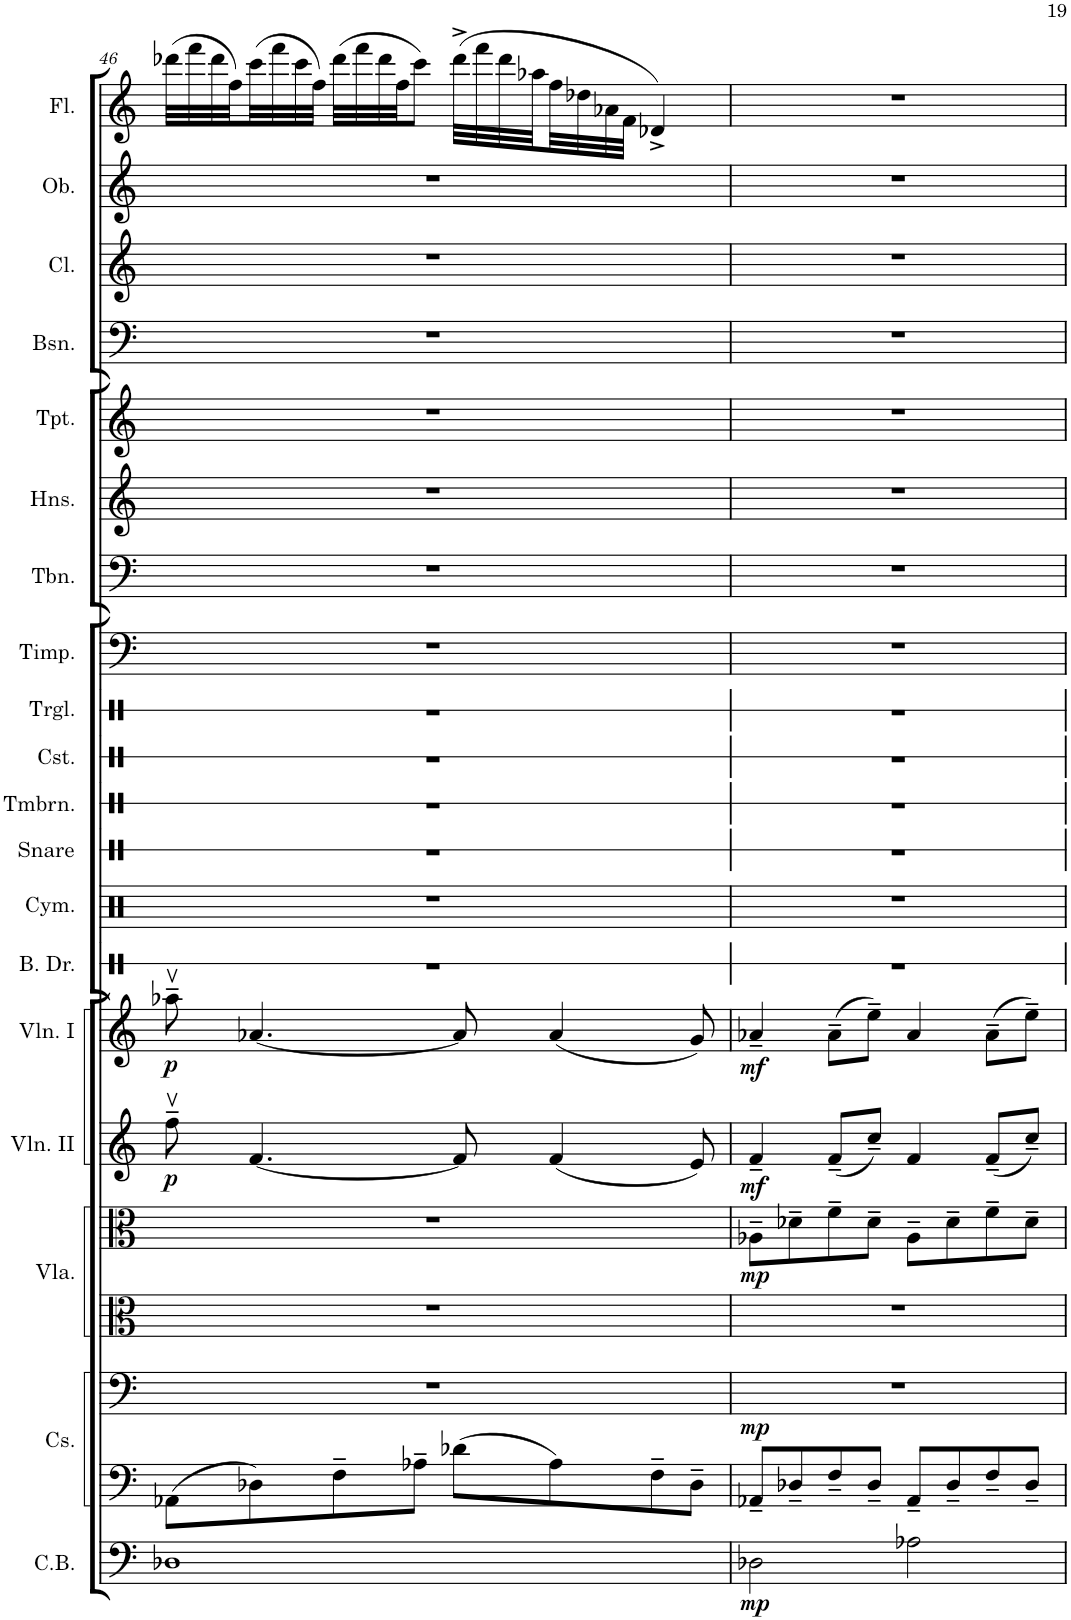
**kern	**dynam	**kern	**kern	**dynam	**kern	**kern	**dynam	**kern	**dynam	**kern	**dynam	**kern	**kern	**kern	**kern	**kern	**kern	**kern	**kern	**kern	**kern	**kern	**kern	**kern	**kern
*part19	*part19	*part18	*part18	*part18	*part17	*part17	*part17	*part16	*part16	*part15	*part15	*part14	*part13	*part12	*part11	*part10	*part9	*part8	*part7	*part6	*part5	*part4	*part3	*part2	*part1
*staff21	*staff21	*staff20	*staff19	*staff19/20	*staff18	*staff17	*staff17/18	*staff16	*staff16	*staff15	*staff15	*staff14	*staff13	*staff12	*staff11	*staff10	*staff9	*staff8	*staff7	*staff6	*staff5	*staff4	*staff3	*staff2	*staff1
*I"Contrabass	*	*I"Violoncellos	*	*	*I"Viola	*	*	*I"Violin II	*	*I"Violin I	*	*I"Bass Drum	*I"Cymbals	*I"Snare Drum	*I"Tambourine	*I"Castanets	*I"Triangle	*I"Timpani	*I"Trombone	*I"3 Horns	*I"Trumpet	*I"Bassoon	*I"Clarinet	*I"Oboe	*I"Flute
*I'C.B.	*	*	*	*	*I'Vla.	*	*	*I'Vln. II	*	*I'Vln. I	*	*I'B. Dr.	*I'Cym.	*I'Snare	*I'Tmbrn.	*I'Cst.	*I'Trgl.	*I'Timp.	*I'Tbn.	*I'Hns.	*I'Tpt.	*I'Bsn.	*I'Cl.	*I'Ob.	*I'Fl.
!!LO:PB:g=z
*clefF4	*	*clefF4	*clefF4	*	*clefC3	*clefC3	*	*clefG2	*	*clefG2	*	*clefX	*clefX	*clefX	*clefX	*clefX	*clefX	*clefF4	*clefF4	*clefG2	*clefG2	*clefF4	*clefG2	*clefG2	*clefG2
*Trd7c12	*	*	*	*	*	*	*	*	*	*	*	*	*	*	*	*	*	*	*	*Trd4c7	*Trd1c2	*	*Trd1c2	*	*
*k[]	*	*k[]	*k[]	*	*k[]	*k[]	*	*k[]	*	*k[]	*	*k[]	*k[]	*k[]	*k[]	*k[]	*k[]	*k[]	*k[]	*k[]	*k[]	*k[]	*k[]	*k[]	*k[]
*M4/4	*	*M4/4	*M4/4	*	*M4/4	*M4/4	*	*M4/4	*	*M4/4	*	*M4/4	*M4/4	*M4/4	*M4/4	*M4/4	*M4/4	*M4/4	*M4/4	*M4/4	*M4/4	*M4/4	*M4/4	*M4/4	*M4/4
=46	=46	=46	=46	=46	=46	=46	=46	=46	=46	=46	=46	=46	=46	=46	=46	=46	=46	=46	=46	=46	=46	=46	=46	=46	=46
!	!	!	!	!	!	!	!	!	!LO:DY:b	!	!LO:DY:b	!	!	!	!	!	!	!	!	!	!	!	!	!	!
1D-X	.	8AA-X\L	1r	.	1r	1r	.	8ffv~\	p	8aa-Xv~\	p	1r	1r	1r	1r	1r	1r	1r	1r	1r	1r	1r	1r	1r	(32ddd-X\LLL
.	.	.	.	.	.	.	.	.	.	.	.	.	.	.	.	.	.	.	.	.	.	.	.	.	32fff\
.	.	.	.	.	.	.	.	.	.	.	.	.	.	.	.	.	.	.	.	.	.	.	.	.	32ddd-\
.	.	.	.	.	.	.	.	.	.	.	.	.	.	.	.	.	.	.	.	.	.	.	.	.	32ff\)
.	.	8D-X\	.	.	.	.	.	[4.f/	.	[4.a-X/	.	.	.	.	.	.	.	.	.	.	.	.	.	.	(32ccc\
.	.	.	.	.	.	.	.	.	.	.	.	.	.	.	.	.	.	.	.	.	.	.	.	.	32fff\
.	.	.	.	.	.	.	.	.	.	.	.	.	.	.	.	.	.	.	.	.	.	.	.	.	32ccc\
.	.	.	.	.	.	.	.	.	.	.	.	.	.	.	.	.	.	.	.	.	.	.	.	.	32ff\JJJ)
.	.	8F~\	.	.	.	.	.	.	.	.	.	.	.	.	.	.	.	.	.	.	.	.	.	.	(32ddd-\LLL
.	.	.	.	.	.	.	.	.	.	.	.	.	.	.	.	.	.	.	.	.	.	.	.	.	32fff\
.	.	.	.	.	.	.	.	.	.	.	.	.	.	.	.	.	.	.	.	.	.	.	.	.	32ddd-\
.	.	.	.	.	.	.	.	.	.	.	.	.	.	.	.	.	.	.	.	.	.	.	.	.	32ff\JJ
.	.	8A-X~\J	.	.	.	.	.	.	.	.	.	.	.	.	.	.	.	.	.	.	.	.	.	.	8ccc\J)
.	.	8d-X\L	.	.	.	.	.	8f/]	.	8a-/]	.	.	.	.	.	.	.	.	.	.	.	.	.	.	(32ddd-^\LLL
.	.	.	.	.	.	.	.	.	.	.	.	.	.	.	.	.	.	.	.	.	.	.	.	.	32fff\
.	.	.	.	.	.	.	.	.	.	.	.	.	.	.	.	.	.	.	.	.	.	.	.	.	32ddd-\
.	.	.	.	.	.	.	.	.	.	.	.	.	.	.	.	.	.	.	.	.	.	.	.	.	32aa-X\
.	.	8A-\	.	.	.	.	.	(4f/	.	(4a-/	.	.	.	.	.	.	.	.	.	.	.	.	.	.	32ff\
.	.	.	.	.	.	.	.	.	.	.	.	.	.	.	.	.	.	.	.	.	.	.	.	.	32dd-X\
.	.	.	.	.	.	.	.	.	.	.	.	.	.	.	.	.	.	.	.	.	.	.	.	.	32a-X\
.	.	.	.	.	.	.	.	.	.	.	.	.	.	.	.	.	.	.	.	.	.	.	.	.	32f\JJJ
.	.	8F~\	.	.	.	.	.	.	.	.	.	.	.	.	.	.	.	.	.	.	.	.	.	.	4d-X^/)
.	.	8D-~\J	.	.	.	.	.	8e/)	.	8g/)	.	.	.	.	.	.	.	.	.	.	.	.	.	.	.
=47	=47	=47	=47	=47	=47	=47	=47	=47	=47	=47	=47	=47	=47	=47	=47	=47	=47	=47	=47	=47	=47	=47	=47	=47	=47
!	!LO:DY:b	!	!	!LO:DY:b	!	!	!LO:DY:b	!	!LO:DY:b	!	!LO:DY:b	!	!	!	!	!	!	!	!	!	!	!	!	!	!
2D-X\	mp	8AA-X~/L	1r	mp	1r	8A-X~\L	mp	4f~/	mf	4a-X~/	mf	1r	1r	1r	1r	1r	1r	1r	1r	1r	1r	1r	1r	1r	1r
.	.	8D-X~/	.	.	.	8d-X~\	.	.	.	.	.	.	.	.	.	.	.	.	.	.	.	.	.	.	.
.	.	8F~/	.	.	.	8f~\	.	(8f~/L	.	(8a-~\L	.	.	.	.	.	.	.	.	.	.	.	.	.	.	.
.	.	8D-~/J	.	.	.	8d-~\J	.	8cc~/J)	.	8ee~\J)	.	.	.	.	.	.	.	.	.	.	.	.	.	.	.
2A-X\	.	8AA-~/L	.	.	.	8A-~\L	.	4f/	.	4a-/	.	.	.	.	.	.	.	.	.	.	.	.	.	.	.
.	.	8D-~/	.	.	.	8d-~\	.	.	.	.	.	.	.	.	.	.	.	.	.	.	.	.	.	.	.
.	.	8F~/	.	.	.	8f~\	.	(8f~/L	.	(8a-~\L	.	.	.	.	.	.	.	.	.	.	.	.	.	.	.
.	.	8D-~/J	.	.	.	8d-~\J	.	8cc~/J)	.	8ee~\J)	.	.	.	.	.	.	.	.	.	.	.	.	.	.	.
=	=	=	=	=	=	=	=	=	=	=	=	=	=	=	=	=	=	=	=	=	=	=	=	=	=
*-	*-	*-	*-	*-	*-	*-	*-	*-	*-	*-	*-	*-	*-	*-	*-	*-	*-	*-	*-	*-	*-	*-	*-	*-	*-
